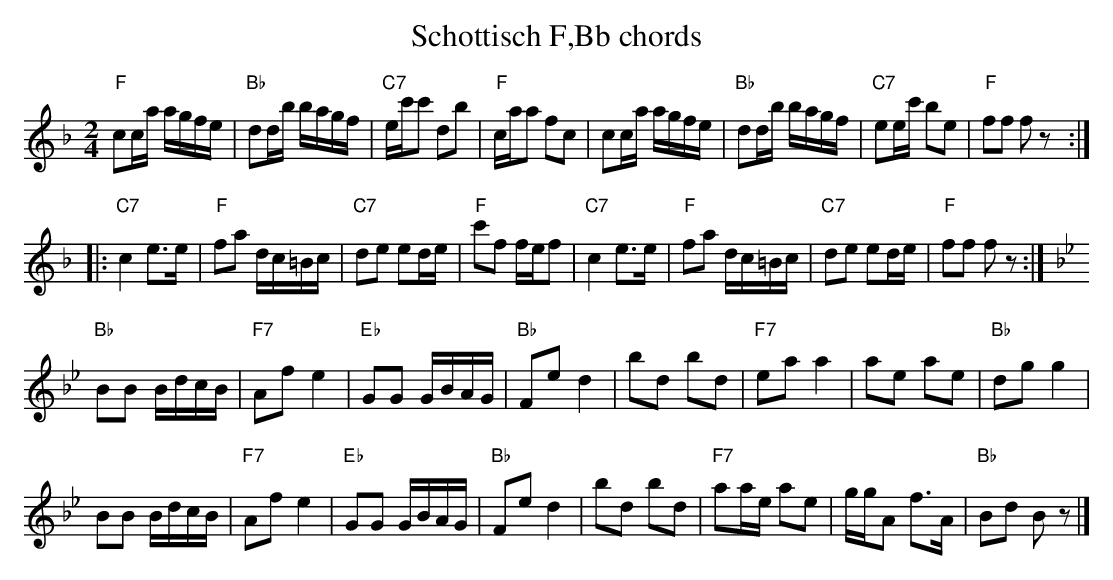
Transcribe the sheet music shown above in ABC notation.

X:1
T: Schottisch F,Bb chords
M:2/4
L:1/16
K:F %%MIDI gchordon
"F"c2ca agfe | "Bb"d2db bagf | "C7"ec'c'2 d2b2 | "F"caa2 f2c2 | c2ca agfe | "Bb"d2db bagf | "C7"e2ec' b2e2 | "F"f2f2 f2 z2 ::
"C7"c4 e3e | "F"f2a2 dc=Bc | "C7"d2e2 e2de | "F"c'2f2 fef2 | "C7"c4 e3e | "F"f2a2 dc=Bc | "C7"d2e2 e2de | "F"f2f2 f2 z2 :|
K:Bb
"Bb"B2B2 BdcB | "F7"A2f2 e4 | "Eb"G2G2 GBAG | "Bb"F2e2 d4 | [L:1/8] bd bd | "F7"ea a2 | ae ae | "Bb"dg g2 | [L:1/16]
B2B2 BdcB | "F7"A2f2 e4 | "Eb"G2G2 GBAG | "Bb"F2e2 d4 | [L:1/8] bd bd | [L:1/16] "F7"a2ae a2e2 | ggA2 f3A | "Bb"B2d2 B2 z2 |]
